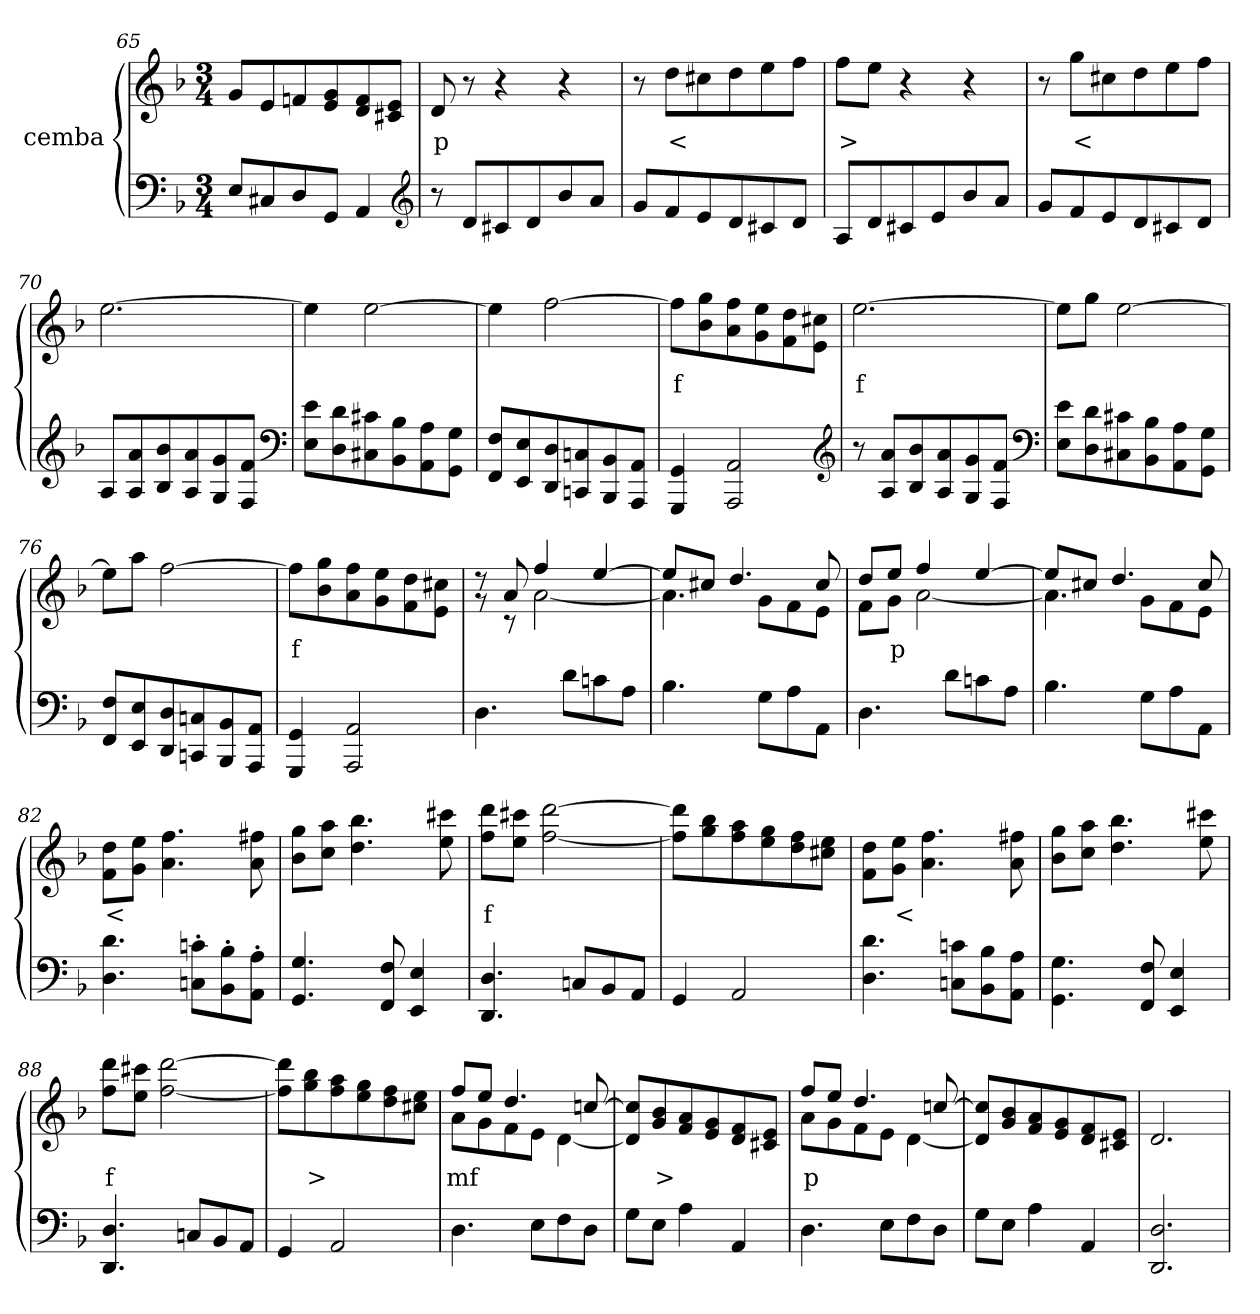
**kern	**kern	**text
*part2	*part1	*part1
*staff2	*staff1	*staff1
*I"cemba	*I"cemba	*
*clefF4	*clefG2	*
*k[b-]	*k[b-]	*
*d:	*d:	*
*M3/4	*M3/4	*
=65	=65	=65
8E/L	8g/L	.
8C#X/	8e/	.
8D/	8fn/	.
8GG/J	8e/ 8g/	.
4AA/	8d/ 8f/	.
.	8c#X/ 8e/J	.
*clefG2	*	*
=66	=66	=66
8r	8d/	p
8d/L	8r	.
8c#X/	4r	.
8d/	.	.
8b-/	4r	.
8a/J	.	.
=67	=67	=67
8g/L	8r	.
8f/	8dd\L	<
8e/	8cc#X\	.
8d/	8dd\	.
8c#X/	8ee\	.
8d/J	8ff\J	.
=68	=68	=68
8A/L	8ff\L	>
8d/	8ee\J	.
8c#X/	4r	.
8e/	.	.
8b-/	4r	.
8a/J	.	.
=69	=69	=69
8g/L	8r	.
8f/	8gg\L	<
8e/	8cc#X\	.
8d/	8dd\	.
8c#X/	8ee\	.
8d/J	8ff\J	.
=70	=70	=70
8A/L	[2.ee\	.
8A/ 8a/	.	.
8B-/ 8b-/	.	.
8A/ 8a/	.	.
8G/ 8g/	.	.
8F/ 8f/J	.	.
*clefF4	*	*
=71	=71	=71
8E\ 8e\L	4ee\]	.
8D\ 8d\	.	.
8C#X\ 8c#X\	[2ee\	.
8BB-\ 8B-\	.	.
8AA\ 8A\	.	.
8GG\ 8G\J	.	.
=72	=72	=72
8FF/ 8F/L	4ee\]	.
8EE/ 8E/	.	.
8DD/ 8D/	[2ff\	.
8CCn/ 8Cn/	.	.
8BBB-/ 8BB-/	.	.
8AAA/ 8AA/J	.	.
=73	=73	=73
4GGG/ 4GG/	8ff\L]	f
.	8b-\ 8gg\	.
2AAA/ 2AA/	8a\ 8ff\	.
.	8g\ 8ee\	.
.	8f\ 8dd\	.
.	8e\ 8cc#X\J	.
*clefG2	*	*
=74	=74	=74
8r	[2.ee\	f
8A/ 8a/L	.	.
8B-/ 8b-/	.	.
8A/ 8a/	.	.
8G/ 8g/	.	.
8F/ 8f/J	.	.
*clefF4	*	*
=75	=75	=75
8E\ 8e\L	8ee\L]	.
8D\ 8d\	8gg\J	.
8C#X\ 8c#X\	[2ee\	.
8BB-\ 8B-\	.	.
8AA\ 8A\	.	.
8GG\ 8G\J	.	.
=76	=76	=76
8FF/ 8F/L	8ee\L]	.
8EE/ 8E/	8aa\J	.
8DD/ 8D/	[2ff\	.
8CCn/ 8Cn/	.	.
8BBB-/ 8BB-/	.	.
8AAA/ 8AA/J	.	.
=77	=77	=77
4GGG/ 4GG/	8ff\L]	f
.	8b-\ 8gg\	.
2AAA/ 2AA/	8a\ 8ff\	.
.	8g\ 8ee\	.
.	8f\ 8dd\	.
.	8e\ 8cc#X\J	.
=78	=78	=78
*	*^	*
4.D\	8r	8r	.
.	8a/	8r	.
.	4ff/	[2a\	.
8d\L	.	.	.
8cn\	[4ee/	.	.
8A\J	.	.	.
=79	=79	=79	=79
4.B-\	8ee/L]	4.a\]	.
.	8cc#X/J	.	.
.	4.dd/	.	.
8G\L	.	8g\L	.
8A\	.	8f\	.
8AA\J	8cc#/	8e\J	.
=80	=80	=80	=80
4.D\	8dd/L	8f\L	.
.	8ee/J	8g\J	p
.	4ff/	[2a\	.
8d\L	.	.	.
8cn\	[4ee/	.	.
8A\J	.	.	.
=81	=81	=81	=81
4.B-\	8ee/L]	4.a\]	.
.	8cc#X/J	.	.
.	4.dd/	.	.
8G\L	.	8g\L	.
8A\	.	8f\	.
8AA\J	8cc#/	8e\J	.
*	*v	*v	*
=82	=82	=82
4.D\ 4.d\	8f\ 8dd\L	<
.	8g\ 8ee\J	.
.	4.a\ 4.ff\	.
8Cn\'> 8cn\'>L	.	.
8BB-\'> 8B-\'>	.	.
8AA\'> 8A\'>J	8a\ 8ff#X\	.
=83	=83	=83
4.GG/ 4.G/	8b-\ 8gg\L	.
.	8cc\ 8aa\J	.
.	4.dd\ 4.bb-\	.
8FF/ 8F/	.	.
4EE/ 4E/	.	.
.	8ee\ 8ccc#X\	.
=84	=84	=84
4.DD/ 4.D/	8ff\ 8ddd\L	f
.	8ee\ 8ccc#X\J	.
.	[2ff\ [2ddd\	.
8Cn/L	.	.
8BB-/	.	.
8AA/J	.	.
=85	=85	=85
4GG/	8ff\] 8ddd\]L	.
.	8gg\ 8bb-\	.
2AA/	8ff\ 8aa\	.
.	8ee\ 8gg\	.
.	8dd\ 8ff\	.
.	8cc#X\ 8ee\J	.
=86	=86	=86
4.D\ 4.d\	8f\ 8dd\L	.
.	8g\ 8ee\J	<
.	4.a\ 4.ff\	.
8Cn\ 8cn\L	.	.
8BB-\ 8B-\	.	.
8AA\ 8A\J	8a\ 8ff#X\	.
=87	=87	=87
4.GG\ 4.G\	8b-\ 8gg\L	.
.	8cc\ 8aa\J	.
.	4.dd\ 4.bb-\	.
8FF/ 8F/	.	.
4EE/ 4E/	.	.
.	8ee\ 8ccc#X\	.
=88	=88	=88
4.DD/ 4.D/	8ff\ 8ddd\L	f
.	8ee\ 8ccc#X\J	.
.	[2ff\ [2ddd\	.
8Cn/L	.	.
8BB-/	.	.
8AA/J	.	.
=89	=89	=89
4GG/	8ff\] 8ddd\]L	.
.	8gg\ 8bb-\	>
2AA/	8ff\ 8aa\	.
.	8ee\ 8gg\	.
.	8dd\ 8ff\	.
.	8cc#X\ 8ee\J	.
=90	=90	=90
*	*^	*
4.D\	8ff/L	8a\L	mf
.	8ee/J	8g\	.
.	4.dd/	8f\	.
8E\L	.	8e\J	.
8F\	.	[4d\	.
8D\J	[8ccn/	.	.
*	*v	*v	*
=91	=91	=91
8G\L	8d/] 8cc/]L	.
8E\J	8g/ 8b-/	>
4A\	8f/ 8a/	.
.	8e/ 8g/	.
4AA/	8d/ 8f/	.
.	8c#X/ 8e/J	.
=92	=92	=92
*	*^	*
4.D\	8ff/L	8a\L	p
.	8ee/J	8g\	.
.	4.dd/	8f\	.
8E\L	.	8e\J	.
8F\	.	[4d\	.
8D\J	[8ccn/	.	.
*	*v	*v	*
=93	=93	=93
8G\L	8d/] 8cc/]L	.
8E\J	8g/ 8b-/	.
4A\	8f/ 8a/	.
.	8e/ 8g/	.
4AA/	8d/ 8f/	.
.	8c#X/ 8e/J	.
=94	=94	=94
2.DD/ 2.D/	2.d/	.
=	=	=
*-	*-	*-
